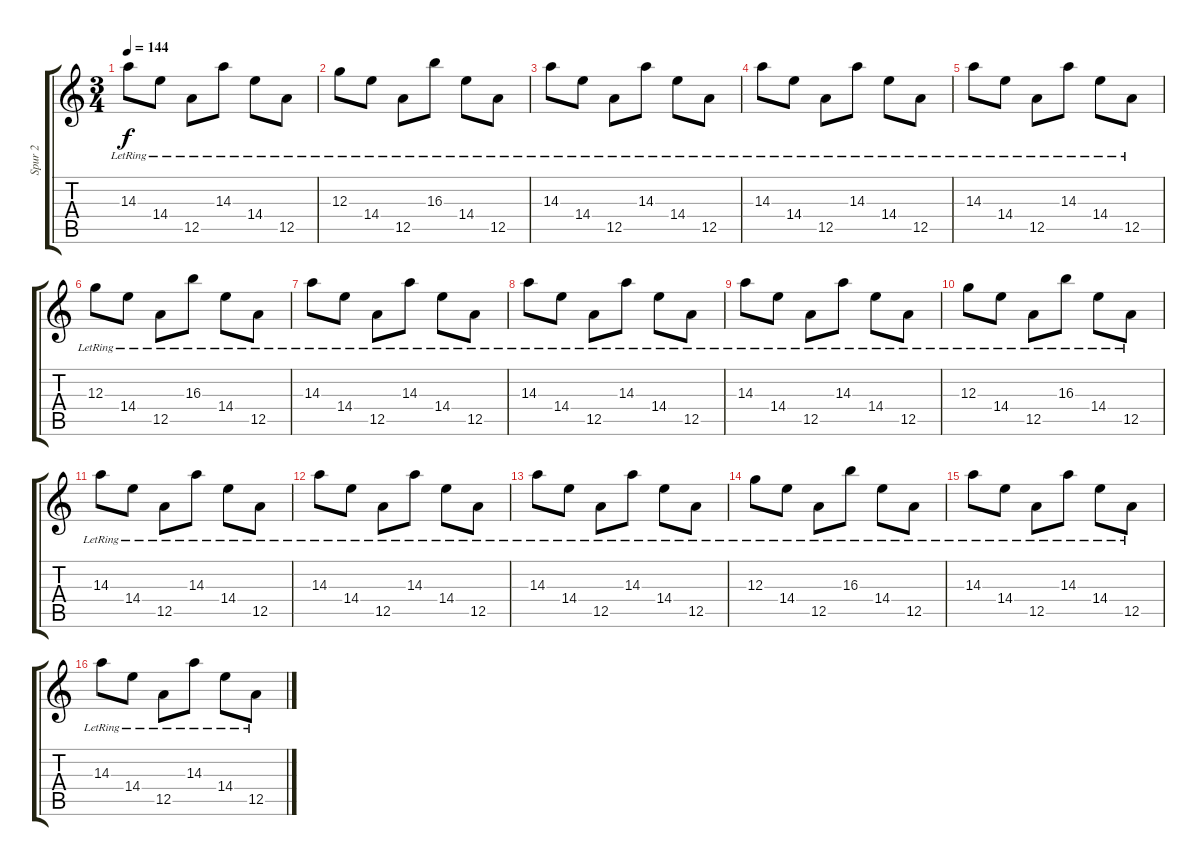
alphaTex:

\track ("Spur 2" "Spur 2") {instrument electricguitarclean}
\staff {score tabs}
\tuning (E4 B3 G3 D3 A2 D2) {hide}
\ts (3 4)
\tempo 144
\clef g2
\ks c
14.3{lr}.8{dy f} 14.4{lr}.8 12.5{lr}.8 14.3{lr}.8 14.4{lr}.8 12.5{lr}.8 |
12.3{lr}.8 14.4{lr}.8 12.5{lr}.8 16.3{lr}.8 14.4{lr}.8 12.5{lr}.8 |
14.3{lr}.8 14.4{lr}.8 12.5{lr}.8 14.3{lr}.8 14.4{lr}.8 12.5{lr}.8 |
14.3{lr}.8 14.4{lr}.8 12.5{lr}.8 14.3{lr}.8 14.4{lr}.8 12.5{lr}.8 |
14.3{lr}.8 14.4{lr}.8 12.5{lr}.8 14.3{lr}.8 14.4{lr}.8 12.5{lr}.8 |
12.3{lr}.8 14.4{lr}.8 12.5{lr}.8 16.3{lr}.8 14.4{lr}.8 12.5{lr}.8 |
14.3{lr}.8 14.4{lr}.8 12.5{lr}.8 14.3{lr}.8 14.4{lr}.8 12.5{lr}.8 |
14.3{lr}.8 14.4{lr}.8 12.5{lr}.8 14.3{lr}.8 14.4{lr}.8 12.5{lr}.8 |
14.3{lr}.8 14.4{lr}.8 12.5{lr}.8 14.3{lr}.8 14.4{lr}.8 12.5{lr}.8 |
12.3{lr}.8 14.4{lr}.8 12.5{lr}.8 16.3{lr}.8 14.4{lr}.8 12.5{lr}.8 |
14.3{lr}.8 14.4{lr}.8 12.5{lr}.8 14.3{lr}.8 14.4{lr}.8 12.5{lr}.8 |
14.3{lr}.8 14.4{lr}.8 12.5{lr}.8 14.3{lr}.8 14.4{lr}.8 12.5{lr}.8 |
14.3{lr}.8 14.4{lr}.8 12.5{lr}.8 14.3{lr}.8 14.4{lr}.8 12.5{lr}.8 |
12.3{lr}.8 14.4{lr}.8 12.5{lr}.8 16.3{lr}.8 14.4{lr}.8 12.5{lr}.8 |
14.3{lr}.8 14.4{lr}.8 12.5{lr}.8 14.3{lr}.8 14.4{lr}.8 12.5{lr}.8 |
14.3{lr}.8 14.4{lr}.8 12.5{lr}.8 14.3{lr}.8 14.4{lr}.8 12.5{lr}.8
